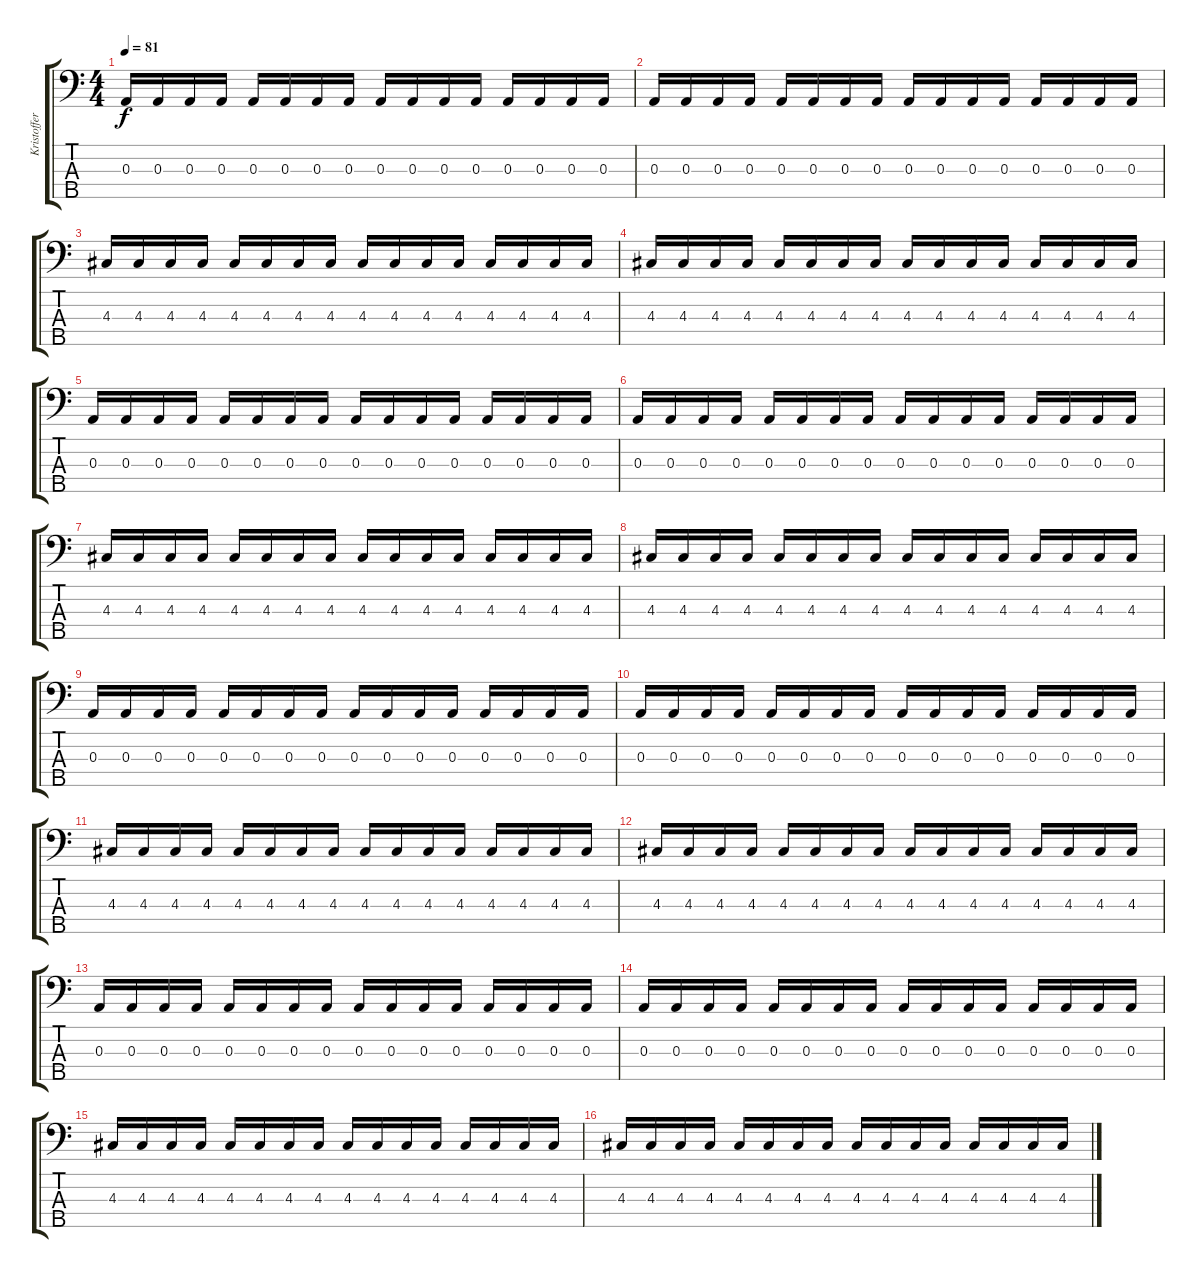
\track ("Kristoffer Gildenlöw - bass " "Kristoffer") {instrument fretlessbass}
\staff {score tabs}
\tuning (G2 D2 A1 E1 B0) {hide}
\ts (4 4)
\tempo 81
\clef f4
\ks c
0.3.16{dy f} 0.3.16 0.3.16 0.3.16 0.3.16 0.3.16 0.3.16 0.3.16 0.3.16 0.3.16 0.3.16 0.3.16 0.3.16 0.3.16 0.3.16 0.3.16 |
0.3.16 0.3.16 0.3.16 0.3.16 0.3.16 0.3.16 0.3.16 0.3.16 0.3.16 0.3.16 0.3.16 0.3.16 0.3.16 0.3.16 0.3.16 0.3.16 |
4.3.16 4.3.16 4.3.16 4.3.16 4.3.16 4.3.16 4.3.16 4.3.16 4.3.16 4.3.16 4.3.16 4.3.16 4.3.16 4.3.16 4.3.16 4.3.16 |
4.3.16 4.3.16 4.3.16 4.3.16 4.3.16 4.3.16 4.3.16 4.3.16 4.3.16 4.3.16 4.3.16 4.3.16 4.3.16 4.3.16 4.3.16 4.3.16 |
0.3.16 0.3.16 0.3.16 0.3.16 0.3.16 0.3.16 0.3.16 0.3.16 0.3.16 0.3.16 0.3.16 0.3.16 0.3.16 0.3.16 0.3.16 0.3.16 |
0.3.16 0.3.16 0.3.16 0.3.16 0.3.16 0.3.16 0.3.16 0.3.16 0.3.16 0.3.16 0.3.16 0.3.16 0.3.16 0.3.16 0.3.16 0.3.16 |
4.3.16 4.3.16 4.3.16 4.3.16 4.3.16 4.3.16 4.3.16 4.3.16 4.3.16 4.3.16 4.3.16 4.3.16 4.3.16 4.3.16 4.3.16 4.3.16 |
4.3.16 4.3.16 4.3.16 4.3.16 4.3.16 4.3.16 4.3.16 4.3.16 4.3.16 4.3.16 4.3.16 4.3.16 4.3.16 4.3.16 4.3.16 4.3.16 |
0.3.16 0.3.16 0.3.16 0.3.16 0.3.16 0.3.16 0.3.16 0.3.16 0.3.16 0.3.16 0.3.16 0.3.16 0.3.16 0.3.16 0.3.16 0.3.16 |
0.3.16 0.3.16 0.3.16 0.3.16 0.3.16 0.3.16 0.3.16 0.3.16 0.3.16 0.3.16 0.3.16 0.3.16 0.3.16 0.3.16 0.3.16 0.3.16 |
4.3.16 4.3.16 4.3.16 4.3.16 4.3.16 4.3.16 4.3.16 4.3.16 4.3.16 4.3.16 4.3.16 4.3.16 4.3.16 4.3.16 4.3.16 4.3.16 |
4.3.16 4.3.16 4.3.16 4.3.16 4.3.16 4.3.16 4.3.16 4.3.16 4.3.16 4.3.16 4.3.16 4.3.16 4.3.16 4.3.16 4.3.16 4.3.16 |
0.3.16 0.3.16 0.3.16 0.3.16 0.3.16 0.3.16 0.3.16 0.3.16 0.3.16 0.3.16 0.3.16 0.3.16 0.3.16 0.3.16 0.3.16 0.3.16 |
0.3.16 0.3.16 0.3.16 0.3.16 0.3.16 0.3.16 0.3.16 0.3.16 0.3.16 0.3.16 0.3.16 0.3.16 0.3.16 0.3.16 0.3.16 0.3.16 |
4.3.16 4.3.16 4.3.16 4.3.16 4.3.16 4.3.16 4.3.16 4.3.16 4.3.16 4.3.16 4.3.16 4.3.16 4.3.16 4.3.16 4.3.16 4.3.16 |
4.3.16 4.3.16 4.3.16 4.3.16 4.3.16 4.3.16 4.3.16 4.3.16 4.3.16 4.3.16 4.3.16 4.3.16 4.3.16 4.3.16 4.3.16 4.3.16
